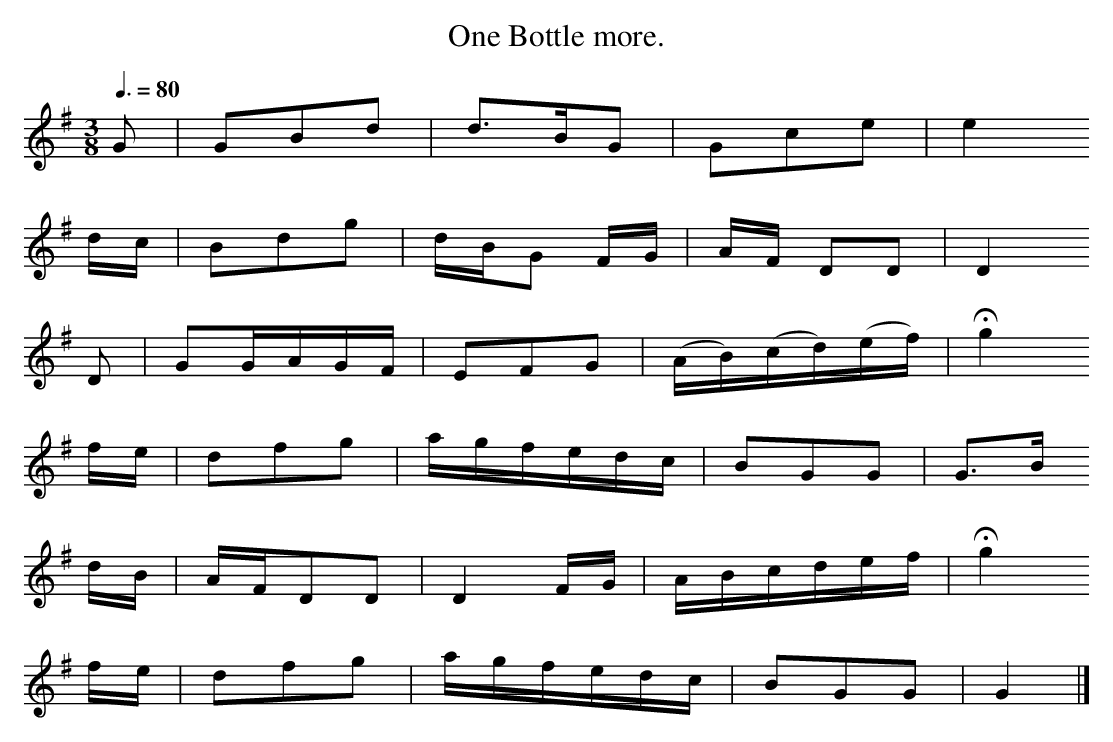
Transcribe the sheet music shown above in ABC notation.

X:1
T:One Bottle more.
M:3/8
L:1/16
Q:3/8=80
K:G
G2|G2B2d2|d3BG2   | G2c2e2 | e4
dc|B2d2g2|dBG2 FG| AF  D2D2 | D4
D2|G2GAGF|E2F2G2   |(AB)(cd)(ef)|Hg4
fe|d2f2g2|agfedc   | B2G2G2 | G3B
dB|AFD2D2|D4     FG| ABcdef |Hg4
fe|d2f2g2|agfedc   | B2G2G2 | G4|]
